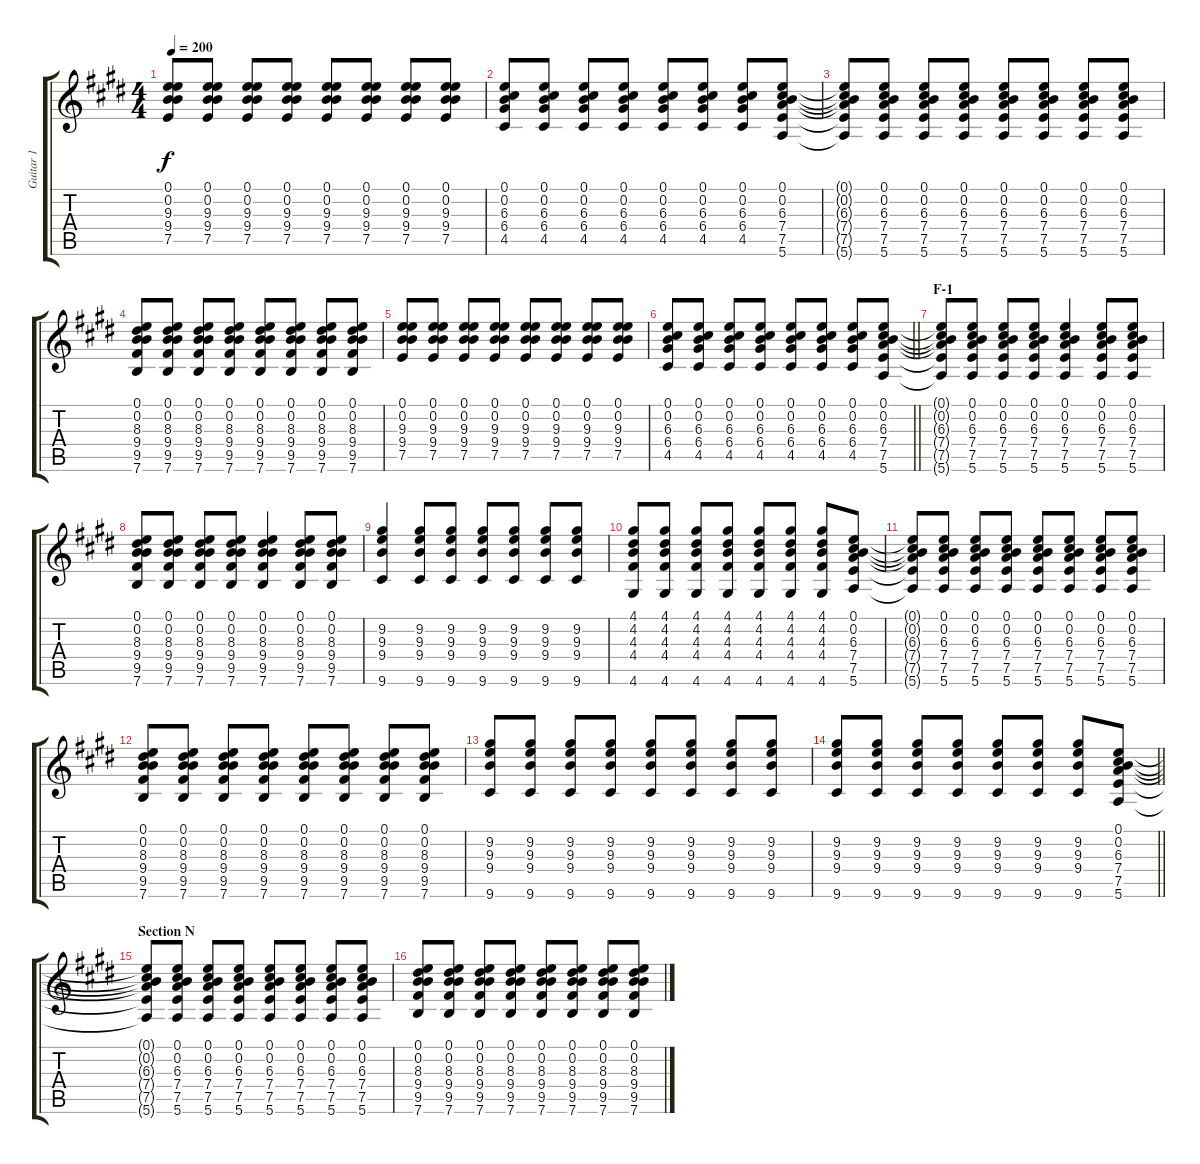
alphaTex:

\track ("Guitar 1" "Guitar 1") {instrument overdrivenguitar}
\staff {score tabs}
\tuning (E4 B3 G3 D3 A2 E2) {hide}
\ts (4 4)
\tempo 200
\clef g2
\ks e
(0.1 0.2 9.3 9.4 7.5).8{dy f} (0.1 0.2 9.3 9.4 7.5).8 (0.1 0.2 9.3 9.4 7.5).8 (0.1 0.2 9.3 9.4 7.5).8 (0.1 0.2 9.3 9.4 7.5).8 (0.1 0.2 9.3 9.4 7.5).8 (0.1 0.2 9.3 9.4 7.5).8 (0.1 0.2 9.3 9.4 7.5).8 |
(0.1 0.2 6.3 6.4 4.5).8 (0.1 0.2 6.3 6.4 4.5).8 (0.1 0.2 6.3 6.4 4.5).8 (0.1 0.2 6.3 6.4 4.5).8 (0.1 0.2 6.3 6.4 4.5).8 (0.1 0.2 6.3 6.4 4.5).8 (0.1 0.2 6.3 6.4 4.5).8 (0.1 0.2 6.3 7.4 7.5 5.6).8 |
(0.1{t} 0.2{t} 6.3{t} 7.4{t} 7.5{t} 5.6{t}).8 (0.1 0.2 6.3 7.4 7.5 5.6).8 (0.1 0.2 6.3 7.4 7.5 5.6).8 (0.1 0.2 6.3 7.4 7.5 5.6).8 (0.1 0.2 6.3 7.4 7.5 5.6).8 (0.1 0.2 6.3 7.4 7.5 5.6).8 (0.1 0.2 6.3 7.4 7.5 5.6).8 (0.1 0.2 6.3 7.4 7.5 5.6).8 |
(0.1 0.2 8.3 9.4 9.5 7.6).8 (0.1 0.2 8.3 9.4 9.5 7.6).8 (0.1 0.2 8.3 9.4 9.5 7.6).8 (0.1 0.2 8.3 9.4 9.5 7.6).8 (0.1 0.2 8.3 9.4 9.5 7.6).8 (0.1 0.2 8.3 9.4 9.5 7.6).8 (0.1 0.2 8.3 9.4 9.5 7.6).8 (0.1 0.2 8.3 9.4 9.5 7.6).8 |
(0.1 0.2 9.3 9.4 7.5).8 (0.1 0.2 9.3 9.4 7.5).8 (0.1 0.2 9.3 9.4 7.5).8 (0.1 0.2 9.3 9.4 7.5).8 (0.1 0.2 9.3 9.4 7.5).8 (0.1 0.2 9.3 9.4 7.5).8 (0.1 0.2 9.3 9.4 7.5).8 (0.1 0.2 9.3 9.4 7.5).8 |
\barLineRight lightlight
(0.1 0.2 6.3 6.4 4.5).8 (0.1 0.2 6.3 6.4 4.5).8 (0.1 0.2 6.3 6.4 4.5).8 (0.1 0.2 6.3 6.4 4.5).8 (0.1 0.2 6.3 6.4 4.5).8 (0.1 0.2 6.3 6.4 4.5).8 (0.1 0.2 6.3 6.4 4.5).8 (0.1 0.2 6.3 7.4 7.5 5.6).8 |
\section ("" "F-1")
(0.1{t} 0.2{t} 6.3{t} 7.4{t} 7.5{t} 5.6{t}).8 (0.1 0.2 6.3 7.4 7.5 5.6).8 (0.1 0.2 6.3 7.4 7.5 5.6).8 (0.1 0.2 6.3 7.4 7.5 5.6).8 (0.1 0.2 6.3 7.4 7.5 5.6).4 (0.1 0.2 6.3 7.4 7.5 5.6).8 (0.1 0.2 6.3 7.4 7.5 5.6).8 |
(0.1 0.2 8.3 9.4 9.5 7.6).8 (0.1 0.2 8.3 9.4 9.5 7.6).8 (0.1 0.2 8.3 9.4 9.5 7.6).8 (0.1 0.2 8.3 9.4 9.5 7.6).8 (0.1 0.2 8.3 9.4 9.5 7.6).4 (0.1 0.2 8.3 9.4 9.5 7.6).8 (0.1 0.2 8.3 9.4 9.5 7.6).8 |
(9.2 9.3 9.4 9.6).4 (9.2 9.3 9.4 9.6).8 (9.2 9.3 9.4 9.6).8 (9.2 9.3 9.4 9.6).8 (9.2 9.3 9.4 9.6).8 (9.2 9.3 9.4 9.6).8 (9.2 9.3 9.4 9.6).8 |
(4.1 4.2 4.3 4.4 4.6).8 (4.1 4.2 4.3 4.4 4.6).8 (4.1 4.2 4.3 4.4 4.6).8 (4.1 4.2 4.3 4.4 4.6).8 (4.1 4.2 4.3 4.4 4.6).8 (4.1 4.2 4.3 4.4 4.6).8 (4.1 4.2 4.3 4.4 4.6).8 (0.1 0.2 6.3 7.4 7.5 5.6).8 |
(0.1{t} 0.2{t} 6.3{t} 7.4{t} 7.5{t} 5.6{t}).8 (0.1 0.2 6.3 7.4 7.5 5.6).8 (0.1 0.2 6.3 7.4 7.5 5.6).8 (0.1 0.2 6.3 7.4 7.5 5.6).8 (0.1 0.2 6.3 7.4 7.5 5.6).8 (0.1 0.2 6.3 7.4 7.5 5.6).8 (0.1 0.2 6.3 7.4 7.5 5.6).8 (0.1 0.2 6.3 7.4 7.5 5.6).8 |
(0.1 0.2 8.3 9.4 9.5 7.6).8 (0.1 0.2 8.3 9.4 9.5 7.6).8 (0.1 0.2 8.3 9.4 9.5 7.6).8 (0.1 0.2 8.3 9.4 9.5 7.6).8 (0.1 0.2 8.3 9.4 9.5 7.6).8 (0.1 0.2 8.3 9.4 9.5 7.6).8 (0.1 0.2 8.3 9.4 9.5 7.6).8 (0.1 0.2 8.3 9.4 9.5 7.6).8 |
(9.2 9.3 9.4 9.6).8 (9.2 9.3 9.4 9.6).8 (9.2 9.3 9.4 9.6).8 (9.2 9.3 9.4 9.6).8 (9.2 9.3 9.4 9.6).8 (9.2 9.3 9.4 9.6).8 (9.2 9.3 9.4 9.6).8 (9.2 9.3 9.4 9.6).8 |
\barLineRight lightlight
(9.2 9.3 9.4 9.6).8 (9.2 9.3 9.4 9.6).8 (9.2 9.3 9.4 9.6).8 (9.2 9.3 9.4 9.6).8 (9.2 9.3 9.4 9.6).8 (9.2 9.3 9.4 9.6).8 (9.2 9.3 9.4 9.6).8 (0.1 0.2 6.3 7.4 7.5 5.6).8 |
\section ("" "Section N")
(0.1{t} 0.2{t} 6.3{t} 7.4{t} 7.5{t} 5.6{t}).8 (0.1 0.2 6.3 7.4 7.5 5.6).8 (0.1 0.2 6.3 7.4 7.5 5.6).8 (0.1 0.2 6.3 7.4 7.5 5.6).8 (0.1 0.2 6.3 7.4 7.5 5.6).8 (0.1 0.2 6.3 7.4 7.5 5.6).8 (0.1 0.2 6.3 7.4 7.5 5.6).8 (0.1 0.2 6.3 7.4 7.5 5.6).8 |
(0.1 0.2 8.3 9.4 9.5 7.6).8 (0.1 0.2 8.3 9.4 9.5 7.6).8 (0.1 0.2 8.3 9.4 9.5 7.6).8 (0.1 0.2 8.3 9.4 9.5 7.6).8 (0.1 0.2 8.3 9.4 9.5 7.6).8 (0.1 0.2 8.3 9.4 9.5 7.6).8 (0.1 0.2 8.3 9.4 9.5 7.6).8 (0.1 0.2 8.3 9.4 9.5 7.6).8
